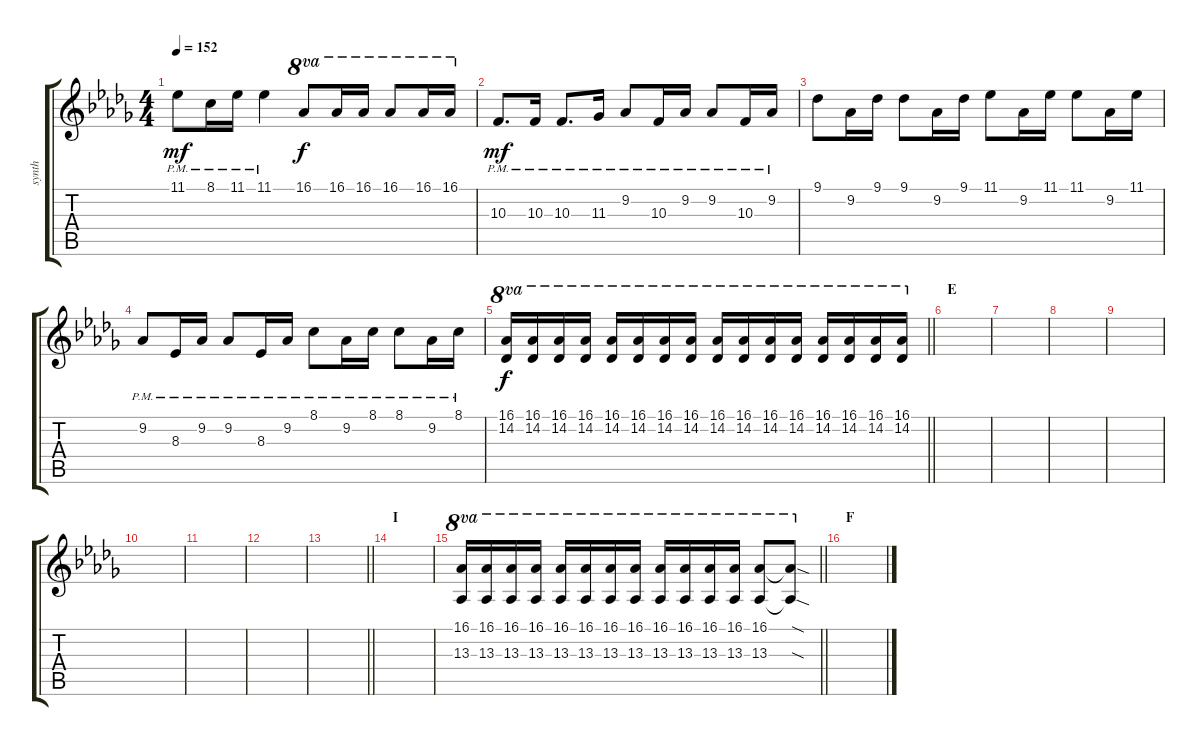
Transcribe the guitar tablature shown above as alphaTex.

\track ("synth" "synth") {instrument tremolostrings}
\staff {score tabs}
\tuning (E4 B3 G3 D3 A2 E2) {hide}
\ts (4 4)
\tempo 152
\clef g2
\ks db
11.1{pm}.8{dy mf} 8.1{pm}.16 11.1{pm}.16 11.1{pm}.4 16.1.8{ot 8va dy f} 16.1.16{ot 8va} 16.1.16{ot 8va} 16.1.8{ot 8va} 16.1.16{ot 8va} 16.1.16{ot 8va} |
10.3{pm}.8{d dy mf} 10.3{pm}.16 10.3{pm}.8{d} 11.3{pm}.16 9.2{pm}.8 10.3{pm}.16 9.2{pm}.16 9.2{pm}.8 10.3{pm}.16 9.2{pm}.16 |
9.1.8 9.2.16 9.1.16 9.1.8 9.2.16 9.1.16 11.1.8 9.2.16 11.1.16 11.1.8 9.2.16 11.1.16 |
9.2{pm}.8 8.3{pm}.16 9.2{pm}.16 9.2{pm}.8 8.3{pm}.16 9.2{pm}.16 8.1{pm}.8 9.2{pm}.16 8.1{pm}.16 8.1{pm}.8 9.2{pm}.16 8.1{pm}.16 |
\barLineRight lightlight
(16.1 14.2).16{ot 8va dy f} (16.1 14.2).16{ot 8va} (16.1 14.2).16{ot 8va} (16.1 14.2).16{ot 8va} (16.1 14.2).16{ot 8va} (16.1 14.2).16{ot 8va} (16.1 14.2).16{ot 8va} (16.1 14.2).16{ot 8va} (16.1 14.2).16{ot 8va} (16.1 14.2).16{ot 8va} (16.1 14.2).16{ot 8va} (16.1 14.2).16{ot 8va} (16.1 14.2).16{ot 8va} (16.1 14.2).16{ot 8va} (16.1 14.2).16{ot 8va} (16.1 14.2).16{ot 8va} |
\section ("" "E")
|
|
|
|
|
|
|
\barLineRight lightlight
|
\section ("" "I")
|
\barLineRight lightlight
(16.1 13.3).16{ot 8va} (16.1 13.3).16{ot 8va} (16.1 13.3).16{ot 8va} (16.1 13.3).16{ot 8va} (16.1 13.3).16{ot 8va} (16.1 13.3).16{ot 8va} (16.1 13.3).16{ot 8va} (16.1 13.3).16{ot 8va} (16.1 13.3).16{ot 8va} (16.1 13.3).16{ot 8va} (16.1 13.3).16{ot 8va} (16.1 13.3).16{ot 8va} (16.1 13.3).8{ot 8va} (16.1{sod t} 13.3{sod t}).8{ot 8va} |
\section ("" "F")
